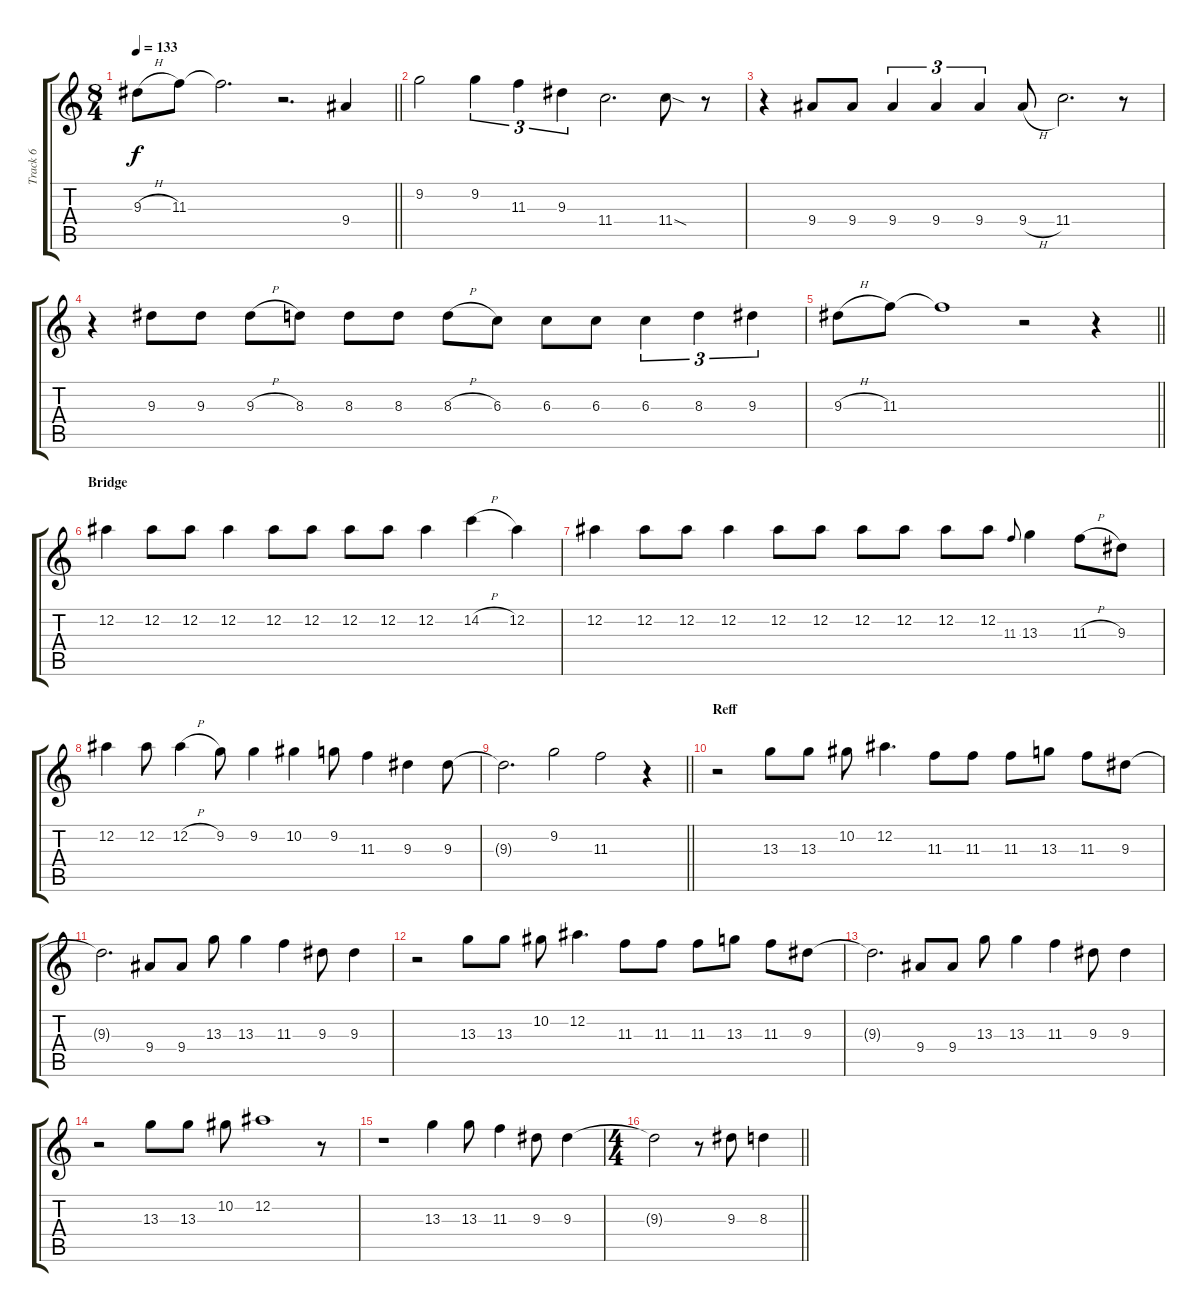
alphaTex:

\track ("Track 6" "Track 6") {instrument acousticguitarsteel}
\staff {score tabs}
\tuning (Eb4 Bb3 Gb3 Db3 Ab2 Eb2) {hide}
\ts (8 4)
\tempo 133
\clef g2
\barLineRight lightlight
\ks c
9.3{h}.8{dy f} 11.3.8 11.3{t}.2{d} r.2{d} 9.4.4 |
9.2.2 9.2.4{tu (3 2)} 11.3.4{tu (3 2)} 9.3.4{tu (3 2)} 11.4.2{d} 11.4{sod}.8 r.8 |
r.4 9.4.8 9.4.8 9.4.4{tu (3 2)} 9.4.4{tu (3 2)} 9.4.4{tu (3 2)} 9.4{h}.8 11.4.2{d} r.8 |
r.4 9.3.8 9.3.8 9.3{h}.8 8.3.8 8.3.8 8.3.8 8.3{h}.8 6.3.8 6.3.8 6.3.8 6.3.4{tu (3 2)} 8.3.4{tu (3 2)} 9.3.4{tu (3 2)} |
\barLineRight lightlight
9.3{h}.8 11.3.8 11.3{t}.1 r.2 r.4 |
\section ("" "Bridge")
12.2.4 12.2.8 12.2.8 12.2.4 12.2.8 12.2.8 12.2.8 12.2.8 12.2.4 14.2{h}.4 12.2.4 |
12.2.4 12.2.8 12.2.8 12.2.4 12.2.8 12.2.8 12.2.8 12.2.8 12.2.8 12.2.8 11.3.8{gr onbeat} 13.3.4 11.3{h}.8 9.3.8 |
12.2.4 12.2.8 12.2{h}.4 9.2.8 9.2.4 10.2.4 9.2.8 11.3.4 9.3.4 9.3.8 |
\barLineRight lightlight
9.3{t}.2{d} 9.2.2 11.3.2 r.4 |
\section ("" "Reff")
r.2 13.3.8 13.3.8 10.2.8 12.2.4{d} 11.3.8 11.3.8 11.3.8 13.3.8 11.3.8 9.3.8 |
9.3{t}.2{d} 9.4.8 9.4.8 13.3.8 13.3.4 11.3.4 9.3.8 9.3.4 |
r.2 13.3.8 13.3.8 10.2.8 12.2.4{d} 11.3.8 11.3.8 11.3.8 13.3.8 11.3.8 9.3.8 |
9.3{t}.2{d} 9.4.8 9.4.8 13.3.8 13.3.4 11.3.4 9.3.8 9.3.4 |
r.2 13.3.8 13.3.8 10.2.8 12.2.1 r.8 |
r.1 13.3.4 13.3.8 11.3.4 9.3.8 9.3.4 |
\ts (4 4)
\barLineRight lightlight
9.3{t}.2 r.8 9.3.8 8.3.4
